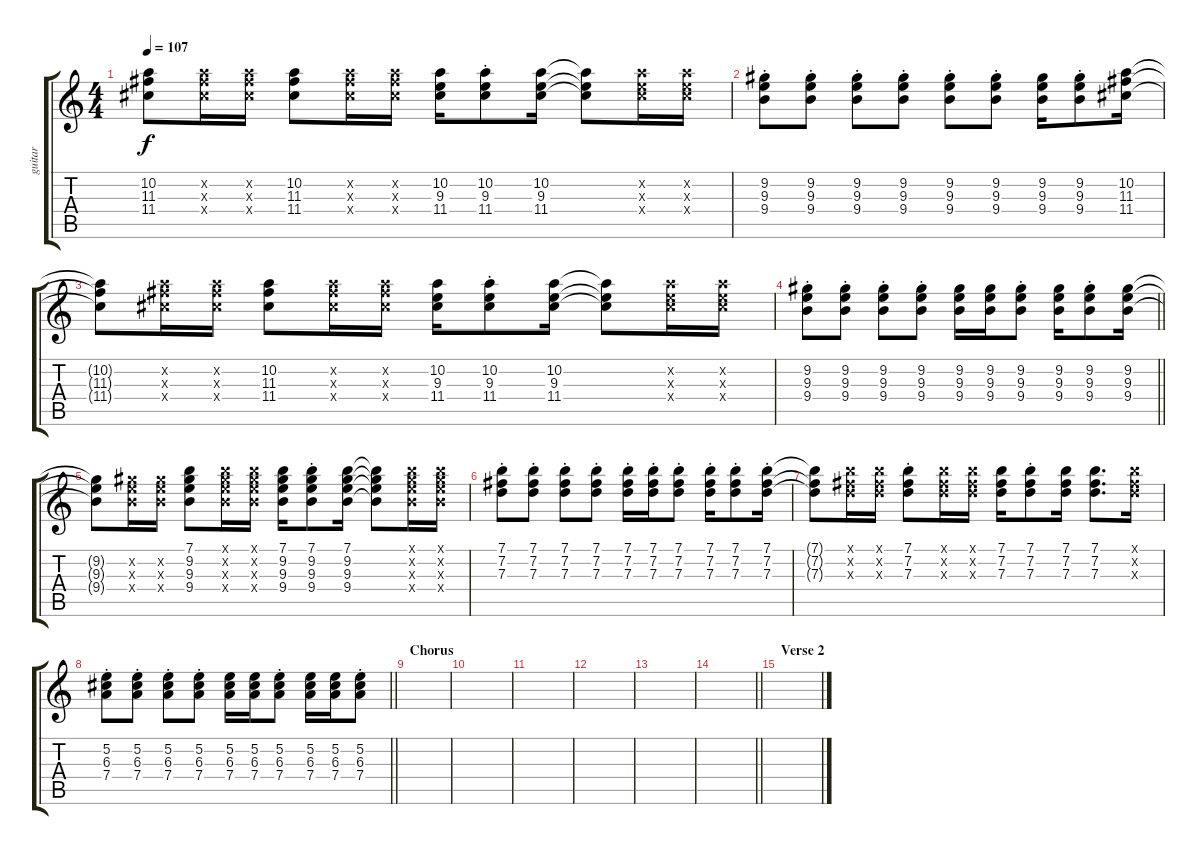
\track ("guitar" "guitar") {instrument electricguitarclean}
\staff {score tabs}
\tuning (E4 B3 G3 D3 A2 E2) {hide}
\ts (4 4)
\tempo 107
\clef g2
\ks c
(10.2 11.3 11.4).8{dy f} (10.2{x} 11.3{x} 11.4{x}).16 (10.2{x} 11.3{x} 11.4{x}).16 (10.2 11.3 11.4).8 (10.2{x} 11.3{x} 11.4{x}).16 (10.2{x} 11.3{x} 11.4{x}).16 (10.2 9.3 11.4).16 (10.2{st} 9.3{st} 11.4{st}).8 (10.2 9.3 11.4).16 (10.2{t} 9.3{t} 11.4{t}).8 (10.2{x} 9.3{x} 11.4{x}).16 (10.2{x} 9.3{x} 11.4{x}).16 |
(9.2{st} 9.3{st} 9.4{st}).8 (9.2{st} 9.3{st} 9.4{st}).8 (9.2{st} 9.3{st} 9.4{st}).8 (9.2{st} 9.3{st} 9.4{st}).8 (9.2{st} 9.3{st} 9.4{st}).8 (9.2{st} 9.3{st} 9.4{st}).8 (9.2 9.3 9.4).16 (9.2{st} 9.3{st} 9.4{st}).8 (10.2 11.3 11.4).16 |
(10.2{t} 11.3{t} 11.4{t}).8 (10.2{x} 11.3{x} 11.4{x}).16 (10.2{x} 11.3{x} 11.4{x}).16 (10.2 11.3 11.4).8 (10.2{x} 11.3{x} 11.4{x}).16 (10.2{x} 11.3{x} 11.4{x}).16 (10.2 9.3 11.4).16 (10.2{st} 9.3{st} 11.4{st}).8 (10.2 9.3 11.4).16 (10.2{t} 9.3{t} 11.4{t}).8 (10.2{x} 9.3{x} 11.4{x}).16 (10.2{x} 9.3{x} 11.4{x}).16 |
\barLineRight lightlight
(9.2{st} 9.3{st} 9.4{st}).8 (9.2{st} 9.3{st} 9.4{st}).8 (9.2{st} 9.3{st} 9.4{st}).8 (9.2{st} 9.3{st} 9.4{st}).8 (9.2 9.3 9.4).16 (9.2 9.3 9.4).16 (9.2{st} 9.3{st} 9.4{st}).8 (9.2 9.3 9.4).16 (9.2{st} 9.3{st} 9.4{st}).8 (9.2 9.3 9.4).16 |
(9.2{t} 9.3{t} 9.4{t}).8 (9.2{x} 9.3{x} 9.4{x}).16 (9.2{x} 9.3{x} 9.4{x}).16 (7.1 9.2 9.3 9.4).8 (7.1{x} 9.2{x} 9.3{x} 9.4{x}).16 (7.1{x} 9.2{x} 9.3{x} 9.4{x}).16 (7.1 9.2 9.3 9.4).16 (7.1{st} 9.2{st} 9.3{st} 9.4{st}).8 (7.1 9.2 9.3 9.4).16 (7.1{t} 9.2{t} 9.3{t} 9.4{t}).8 (7.1{x} 9.2{x} 9.3{x} 9.4{x}).16 (7.1{x} 9.2{x} 9.3{x} 9.4{x}).16 |
(7.1{st} 7.2{st} 7.3{st}).8 (7.1{st} 7.2{st} 7.3{st}).8 (7.1{st} 7.2{st} 7.3{st}).8 (7.1{st} 7.2{st} 7.3{st}).8 (7.1{st} 7.2 7.3).16 (7.1{st} 7.2 7.3).16 (7.1{st} 7.2{st} 7.3{st}).8 (7.1{st} 7.2 7.3).16 (7.1{st} 7.2 7.3).8 (7.1{st} 7.2 7.3).16 |
(7.1{t} 7.2{t} 7.3{t}).8 (7.1{x} 7.2{x} 7.3{x}).16 (7.1{x} 7.2{x} 7.3{x}).16 (7.1{st} 7.2{st} 7.3{st}).8 (7.1{x} 7.2{x} 7.3{x}).16 (7.1{x} 7.2{x} 7.3{x}).16 (7.1 7.2 7.3).16 (7.1{st} 7.2{st} 7.3{st}).8 (7.1 7.2 7.3).16 (7.1 7.2 7.3).8{d} (7.1{x} 7.2{x} 7.3{x}).16 |
\barLineRight lightlight
(5.2{st} 6.3{st} 7.4{st}).8 (5.2{st} 6.3{st} 7.4{st}).8 (5.2{st} 6.3{st} 7.4{st}).8 (5.2{st} 6.3{st} 7.4{st}).8 (5.2 6.3 7.4).16 (5.2 6.3 7.4).16 (5.2{st} 6.3{st} 7.4{st}).8 (5.2 6.3 7.4).16 (5.2 6.3 7.4).16 (5.2{st} 6.3{st} 7.4{st}).8 |
\section ("" "Chorus")
|
|
|
|
|
\barLineRight lightlight
|
\section ("" "Verse 2")
